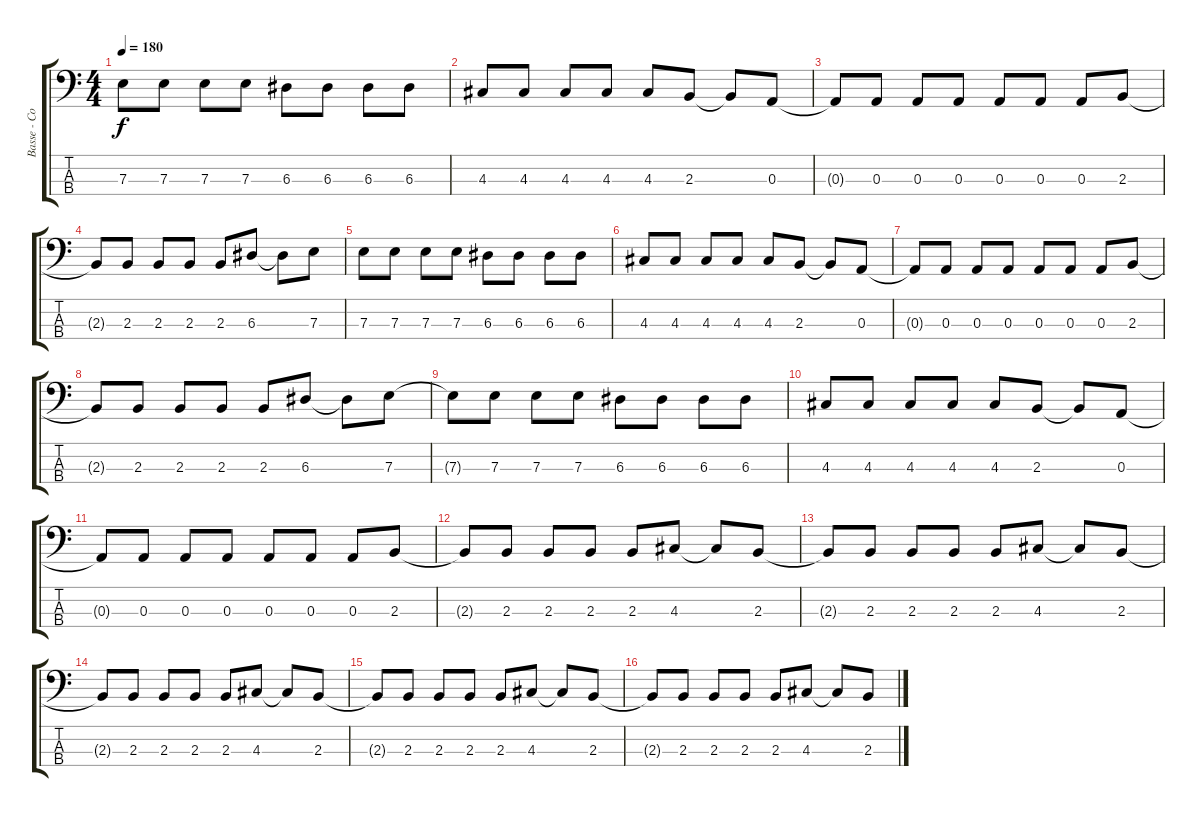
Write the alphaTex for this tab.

\track ("Basse - Cone" "Basse - Co") {instrument electricbasspick}
\staff {score tabs}
\tuning (G2 D2 A1 E1) {hide}
\ts (4 4)
\tempo 180
\clef f4
\ks c
7.3{t}.8{dy f} 7.3.8 7.3.8 7.3.8 6.3.8 6.3.8 6.3.8 6.3.8 |
4.3.8 4.3.8 4.3.8 4.3.8 4.3.8 2.3.8 2.3{t}.8 0.3.8 |
0.3{t}.8 0.3.8 0.3.8 0.3.8 0.3.8 0.3.8 0.3.8 2.3.8 |
2.3{t}.8 2.3.8 2.3.8 2.3.8 2.3.8 6.3.8 6.3{t}.8 7.3.8 |
7.3.8 7.3.8 7.3.8 7.3.8 6.3.8 6.3.8 6.3.8 6.3.8 |
4.3.8 4.3.8 4.3.8 4.3.8 4.3.8 2.3.8 2.3{t}.8 0.3.8 |
0.3{t}.8 0.3.8 0.3.8 0.3.8 0.3.8 0.3.8 0.3.8 2.3.8 |
2.3{t}.8 2.3.8 2.3.8 2.3.8 2.3.8 6.3.8 6.3{t}.8 7.3.8 |
7.3{t}.8 7.3.8 7.3.8 7.3.8 6.3.8 6.3.8 6.3.8 6.3.8 |
4.3.8 4.3.8 4.3.8 4.3.8 4.3.8 2.3.8 2.3{t}.8 0.3.8 |
0.3{t}.8 0.3.8 0.3.8 0.3.8 0.3.8 0.3.8 0.3.8 2.3.8 |
2.3{t}.8 2.3.8 2.3.8 2.3.8 2.3.8 4.3.8 4.3{t}.8 2.3.8 |
2.3{t}.8 2.3.8 2.3.8 2.3.8 2.3.8 4.3.8 4.3{t}.8 2.3.8 |
2.3{t}.8 2.3.8 2.3.8 2.3.8 2.3.8 4.3.8 4.3{t}.8 2.3.8 |
2.3{t}.8 2.3.8 2.3.8 2.3.8 2.3.8 4.3.8 4.3{t}.8 2.3.8 |
2.3{t}.8 2.3.8 2.3.8 2.3.8 2.3.8 4.3.8 4.3{t}.8 2.3.8
